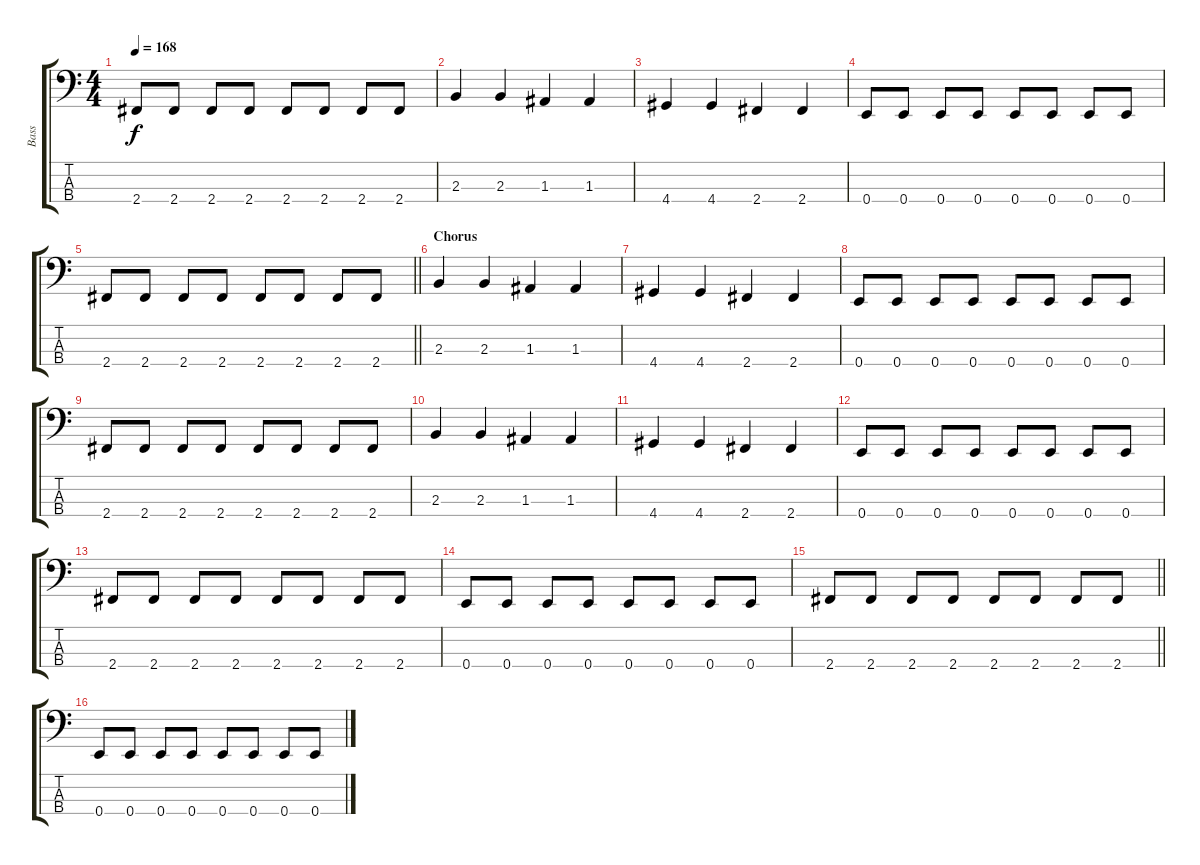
\track ("Bass" "Bass") {instrument electricbassfinger}
\staff {score tabs}
\tuning (G2 D2 A1 E1) {hide}
\ts (4 4)
\tempo 168
\clef f4
\ks c
2.4.8{dy f} 2.4.8 2.4.8 2.4.8 2.4.8 2.4.8 2.4.8 2.4.8 |
2.3.4 2.3.4 1.3.4 1.3.4 |
4.4.4 4.4.4 2.4.4 2.4.4 |
0.4.8 0.4.8 0.4.8 0.4.8 0.4.8 0.4.8 0.4.8 0.4.8 |
\barLineRight lightlight
2.4.8 2.4.8 2.4.8 2.4.8 2.4.8 2.4.8 2.4.8 2.4.8 |
\section ("" "Chorus")
2.3.4 2.3.4 1.3.4 1.3.4 |
4.4.4 4.4.4 2.4.4 2.4.4 |
0.4.8 0.4.8 0.4.8 0.4.8 0.4.8 0.4.8 0.4.8 0.4.8 |
2.4.8 2.4.8 2.4.8 2.4.8 2.4.8 2.4.8 2.4.8 2.4.8 |
2.3.4 2.3.4 1.3.4 1.3.4 |
4.4.4 4.4.4 2.4.4 2.4.4 |
0.4.8 0.4.8 0.4.8 0.4.8 0.4.8 0.4.8 0.4.8 0.4.8 |
2.4.8 2.4.8 2.4.8 2.4.8 2.4.8 2.4.8 2.4.8 2.4.8 |
0.4.8 0.4.8 0.4.8 0.4.8 0.4.8 0.4.8 0.4.8 0.4.8 |
\barLineRight lightlight
2.4.8 2.4.8 2.4.8 2.4.8 2.4.8 2.4.8 2.4.8 2.4.8 |
0.4.8 0.4.8 0.4.8 0.4.8 0.4.8 0.4.8 0.4.8 0.4.8
